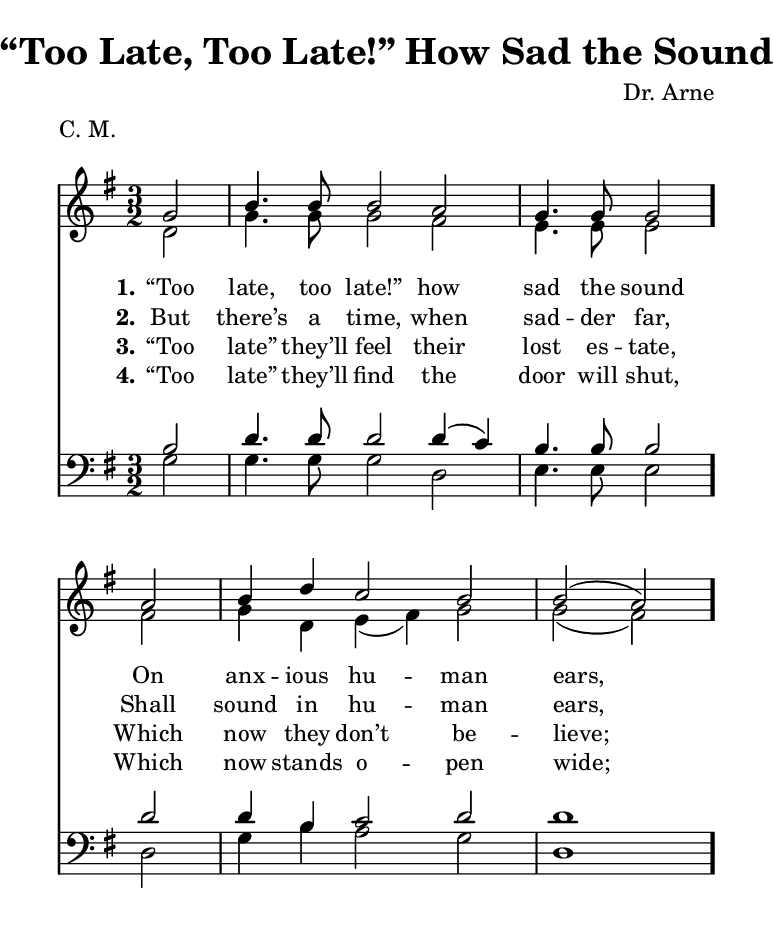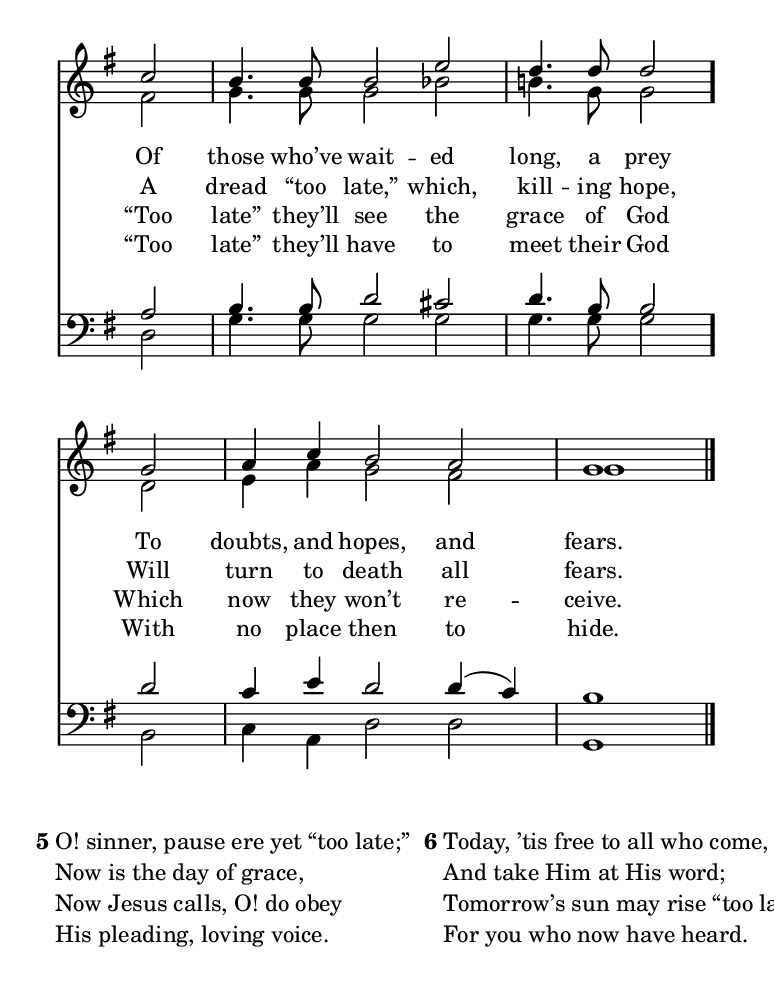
\include "common/global.ily"
\paper {
  \include "common/paper.ily"
  ragged-bottom = ##t
  page-count = #(cond (is-eogsized 2) (#t #f))
  systems-per-page = #(cond (is-eogsized 1) (#t #f))
}

\header{
  hymnnumber = "46"
  title = "“Too Late, Too Late!” How Sad the Sound"
  tunename = "Arlington"
  meter = "C. M."
  poet = ""
  composer = "Dr. Arne"
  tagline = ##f
}

% for fermata in MIDI
ta = { \tempo 4=120 }
tb = { \tempo 4=60  }

patternAA = { c2 | c4. c8 c2 c2      | c4. c8 c2 }
patternAB = { c2 | c4. c8 c2 c4( c4) | c4. c8 c2 }
patternBA = { c2 | c4 c4 c2      c2      | c2( c2) }
patternBB = { c2 | c4 c4 c4( c4) c2      | c2( c2) }
patternBC = { c2 | c4 c4 c2      c2      | c1      }
patternBD = { c2 | c4 c4 c2      c4( c4) | c1      }

global = {
  \include "common/overrides.ily"
  \override Staff.TimeSignature.style = #'()
  \time 3/2
  \override Score.MetronomeMark.transparent = ##t % hide all fermata changes too
  \ta
  \key g \major
  \partial 2
  \autoBeamOff
}

notesSoprano = {
\global
\relative c'' {

  \changePitch \patternAA { g | b b b a | g g g }
  \changePitch \patternBA { a | b d c b | b a }
  \changePitch \patternAA { c | b b b e | d d d }
  \changePitch \patternBC { g, | a c b a | g }

  \bar "|."

}
}

notesAlto = {
\global
\relative e' {

  \changePitch \patternAA { d | g g g fis | e e e }
  \changePitch \patternBB { fis | g d e fis g | g fis }
  \changePitch \patternAA { fis | g g g bes | b! g g }
  \changePitch \patternBC { d | e a g fis | g }

}
}

notesTenor = {
\global
\relative a {

  \changePitch \patternAB { b | d d d d c | b b b }
  \changePitch \patternBC { d | d b c d | d }
  \changePitch \patternAA { a | b b d cis | d b b }
  \changePitch \patternBD { d | c e d d c | b }

}
}

notesBass = {
\global
\relative f {

  \changePitch \patternAA { g | g g g d | e e e }
  \changePitch \patternBC { d | g b a g | d }
  \changePitch \patternAA { d | g g g g | g g g }
  \changePitch \patternBC { b, | c a d d | g, }

}
}

wordsA = \lyricmode {
\set stanza = "1."

“Too late, too late!” how sad the sound \bar "."
On anx -- ious hu -- man ears, \bar "." \break
Of those who’ve wait -- ed long, a prey \bar "."
To doubts, and hopes, and fears. \bar "." \break

}

wordsB = \lyricmode {
\set stanza = "2."

But there’s a time, when sad -- der far,
Shall sound in hu -- man ears,
A dread “too late,” which, kill -- ing hope,
Will turn to death all fears.

}

wordsC = \lyricmode {
\set stanza = "3."

“Too late” they’ll feel their lost es -- tate,
Which now they don’t be -- lieve;
“Too late” they’ll see the grace of God
Which now they won’t re -- ceive.

}

wordsD = \lyricmode {
\set stanza = "4."

“Too late” they’ll find the door will shut,
Which now stands o -- pen wide;
“Too late” they’ll have to meet their God
With no place then to hide.

}

wordsE = \markuplist {

\line { O! sinner, pause ere yet “too late;” }
\line { Now is the day of grace, }
\line { Now Jesus calls, O! do obey }
\line { His pleading, loving voice. }

}

wordsF = \markuplist {

\line { Today, ’tis free to all who come, }
\line { And take Him at His word; }
\line { Tomorrow’s sun may rise “too late” }
\line { For you who now have heard. }

}

\score {
  \context ChoirStaff <<
    \context Staff = upper <<
      \set ChoirStaff.systemStartDelimiter = #'SystemStartBar
      \context Voice  = sopranos { \voiceOne << \notesSoprano >> }
      \context Voice  = altos { \voiceTwo << \notesAlto >> }
      \context Lyrics = one   \lyricsto sopranos \wordsA
      \context Lyrics = two   \lyricsto sopranos \wordsB
      \context Lyrics = three \lyricsto sopranos \wordsC
      \context Lyrics = four  \lyricsto sopranos \wordsD
    >>
    \context Staff = men <<
      \clef bass
      \context Voice  = tenors { \voiceOne << \notesTenor >> }
      \context Voice  = basses { \voiceTwo << \notesBass >> }
    >>
  >>
  \layout {
    \include "common/layout.ily"
  }
  \midi{
    \include "common/midi.ily"
  }
}

\markup { \fill-line { %\column {
  \hspace #0.1
	\line{ \bold 5 \column { \wordsE } } %\combine \null \vspace #0.4
  \hspace #0.1
  \line{ \bold 6 \column { \wordsF } } %\combine \null \vspace #0.4
  \hspace #0.1
} } %}

\version "2.18.0"  % necessary for upgrading to future LilyPond versions.

% vi:set et ts=2 sw=2 ai nocindent syntax=lilypond:
